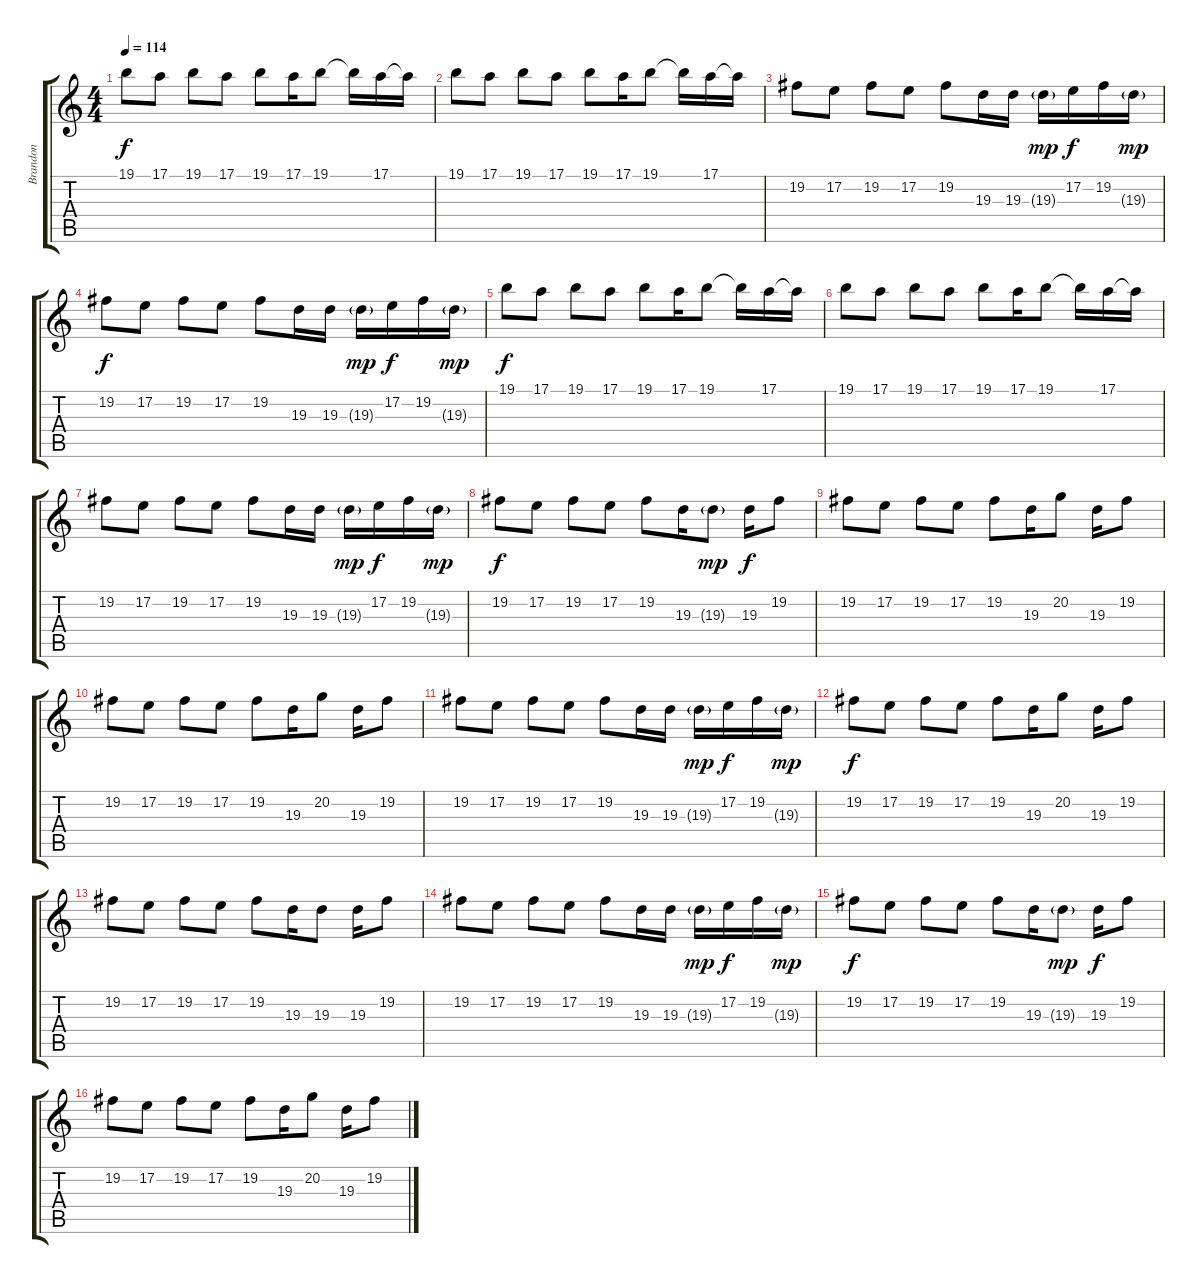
\track ("Brandon" "Brandon") {instrument acousticgrandpiano}
\staff {score tabs}
\tuning (E4 B3 G3 D3 A2 E2) {hide}
\ts (4 4)
\tempo 114
\clef g2
\ks c
19.1.8{dy f} 17.1.8 19.1.8 17.1.8 19.1.8 17.1.16 19.1.8 19.1{t}.16 17.1.16 17.1{t}.16 |
19.1.8 17.1.8 19.1.8 17.1.8 19.1.8 17.1.16 19.1.8 19.1{t}.16 17.1.16 17.1{t}.16 |
19.2.8 17.2.8 19.2.8 17.2.8 19.2.8 19.3.16 19.3.16 19.3{g}.16{dy mp} 17.2.16{dy f} 19.2.16 19.3{g}.16{dy mp} |
19.2.8{dy f} 17.2.8 19.2.8 17.2.8 19.2.8 19.3.16 19.3.16 19.3{g}.16{dy mp} 17.2.16{dy f} 19.2.16 19.3{g}.16{dy mp} |
19.1.8{dy f} 17.1.8 19.1.8 17.1.8 19.1.8 17.1.16 19.1.8 19.1{t}.16 17.1.16 17.1{t}.16 |
19.1.8 17.1.8 19.1.8 17.1.8 19.1.8 17.1.16 19.1.8 19.1{t}.16 17.1.16 17.1{t}.16 |
19.2.8 17.2.8 19.2.8 17.2.8 19.2.8 19.3.16 19.3.16 19.3{g}.16{dy mp} 17.2.16{dy f} 19.2.16 19.3{g}.16{dy mp} |
19.2.8{dy f} 17.2.8 19.2.8 17.2.8 19.2.8 19.3.16 19.3{g}.8{dy mp} 19.3.16{dy f} 19.2.8 |
19.2.8 17.2.8 19.2.8 17.2.8 19.2.8 19.3.16 20.2.8 19.3.16 19.2.8 |
19.2.8 17.2.8 19.2.8 17.2.8 19.2.8 19.3.16 20.2.8 19.3.16 19.2.8 |
19.2.8 17.2.8 19.2.8 17.2.8 19.2.8 19.3.16 19.3.16 19.3{g}.16{dy mp} 17.2.16{dy f} 19.2.16 19.3{g}.16{dy mp} |
19.2.8{dy f} 17.2.8 19.2.8 17.2.8 19.2.8 19.3.16 20.2.8 19.3.16 19.2.8 |
19.2.8 17.2.8 19.2.8 17.2.8 19.2.8 19.3.16 19.3.8 19.3.16 19.2.8 |
19.2.8 17.2.8 19.2.8 17.2.8 19.2.8 19.3.16 19.3.16 19.3{g}.16{dy mp} 17.2.16{dy f} 19.2.16 19.3{g}.16{dy mp} |
19.2.8{dy f} 17.2.8 19.2.8 17.2.8 19.2.8 19.3.16 19.3{g}.8{dy mp} 19.3.16{dy f} 19.2.8 |
19.2.8 17.2.8 19.2.8 17.2.8 19.2.8 19.3.16 20.2.8 19.3.16 19.2.8
